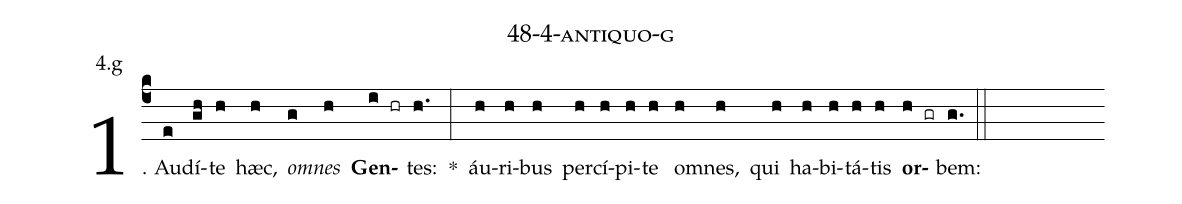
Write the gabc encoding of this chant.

name: 48-4-antiquo-g;
annotation: 4.g;
%%
(c4)1. Au(e)dí(gh)te(h) hæc,(h) <i>om</i>(g)<i>nes</i>(h) <b>Gen</b>(i hr)tes:(h.) *(:) áu(h)ri(h)bus(h) per(h)cí(h)pi(h)te(h) om(h)nes,(h) qui(h) ha(h)bi(h)tá(h)tis(h) <b>or</b>(h gr)bem:(g.) (::)
